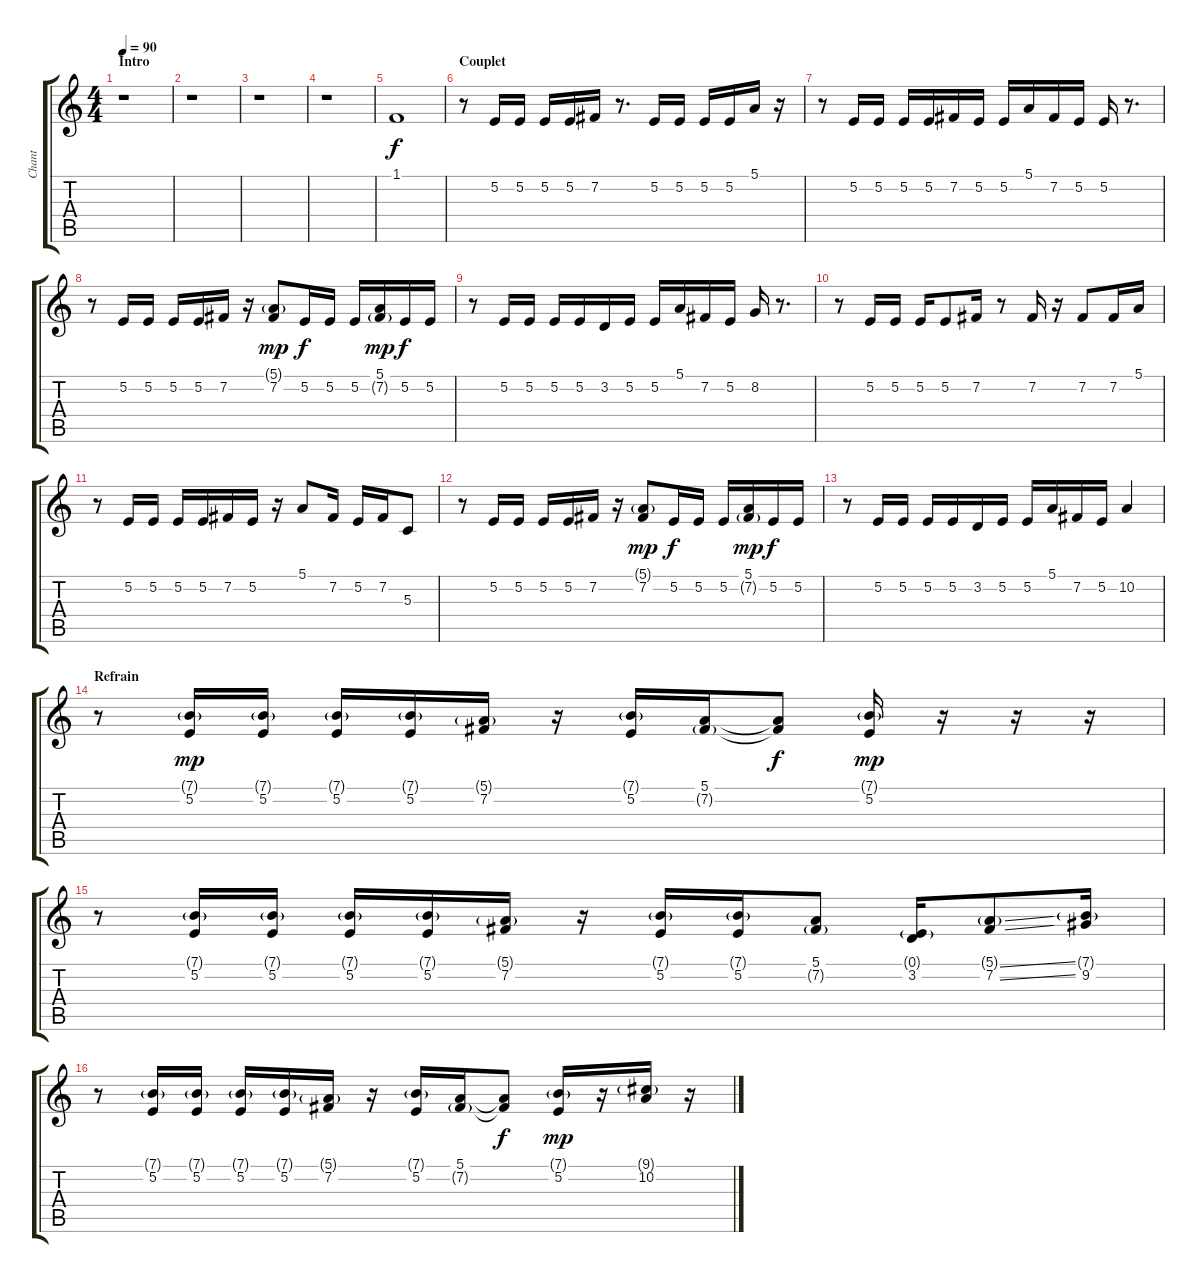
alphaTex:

\track ("Chant" "Chant") {instrument lead6voice}
\staff {score tabs}
\tuning (E4 B3 G3 D3 A2 E2) {hide}
\ts (4 4)
\section ("" "Intro")
\tempo 90
\clef g2
\ks c
r.1{dy f instrument lead6voice} |
r.1 |
r.1 |
r.1 |
1.1.1{volume 8} |
\section ("" "Couplet")
r.8{volume 16} 5.2.16 5.2.16 5.2.16 5.2.16 7.2.16 r.8{d} 5.2.16 5.2.16 5.2.16 5.2.16 5.1.16 r.16 |
r.8 5.2.16 5.2.16 5.2.16 5.2.16 7.2.16 5.2.16 5.2.16 5.1.16 7.2.16 5.2.16 5.2.16 r.8{d} |
r.8 5.2.16 5.2.16 5.2.16 5.2.16 7.2.16 r.16 (5.1{g} 7.2).8{dy mp} 5.2.16{dy f} 5.2.16 5.2.16 (5.1 7.2{g}).16{dy mp} 5.2.16{dy f} 5.2.16 |
r.8 5.2.16 5.2.16 5.2.16 5.2.16 3.2.16 5.2.16 5.2.16 5.1.16 7.2.16 5.2.16 8.2.16 r.8{d} |
r.8 5.2.16 5.2.16 5.2.16 5.2.8 7.2.16 r.8 7.2.16 r.16 7.2.8 7.2.16 5.1.16 |
r.8 5.2.16 5.2.16 5.2.16 5.2.16 7.2.16 5.2.16 r.16 5.1.8 7.2.16 5.2.16 7.2.16 5.3.8 |
r.8 5.2.16 5.2.16 5.2.16 5.2.16 7.2.16 r.16 (5.1{g} 7.2).8{dy mp} 5.2.16{dy f} 5.2.16 5.2.16 (5.1 7.2{g}).16{dy mp} 5.2.16{dy f} 5.2.16 |
r.8 5.2.16 5.2.16 5.2.16 5.2.16 3.2.16 5.2.16 5.2.16 5.1.16 7.2.16 5.2.16 10.2.4 |
\section ("" "Refrain")
r.8 (7.1{g} 5.2).16{dy mp} (7.1{g} 5.2).16 (7.1{g} 5.2).16 (7.1{g} 5.2).16 (5.1{g} 7.2).16 r.16 (7.1{g} 5.2).16 (5.1 7.2{g}).16 (5.1{t} 7.2{t}).8{dy f} (7.1{g} 5.2).16{dy mp} r.16 r.16 r.16 |
r.8 (7.1{g} 5.2).16 (7.1{g} 5.2).16 (7.1{g} 5.2).16 (7.1{g} 5.2).16 (5.1{g} 7.2).16 r.16 (7.1{g} 5.2).16 (7.1{g} 5.2).16 (5.1 7.2{g}).8 (0.1{g} 3.2).16 (5.1{ss g} 7.2{ss}).8 (7.1{g} 9.2).16 |
r.8 (7.1{g} 5.2).16 (7.1{g} 5.2).16 (7.1{g} 5.2).16 (7.1{g} 5.2).16 (5.1{g} 7.2).16 r.16 (7.1{g} 5.2).16 (5.1 7.2{g}).16 (5.1{t} 7.2{t}).8{dy f} (7.1{g} 5.2).16{dy mp} r.16 (9.1{g} 10.2).16 r.16
